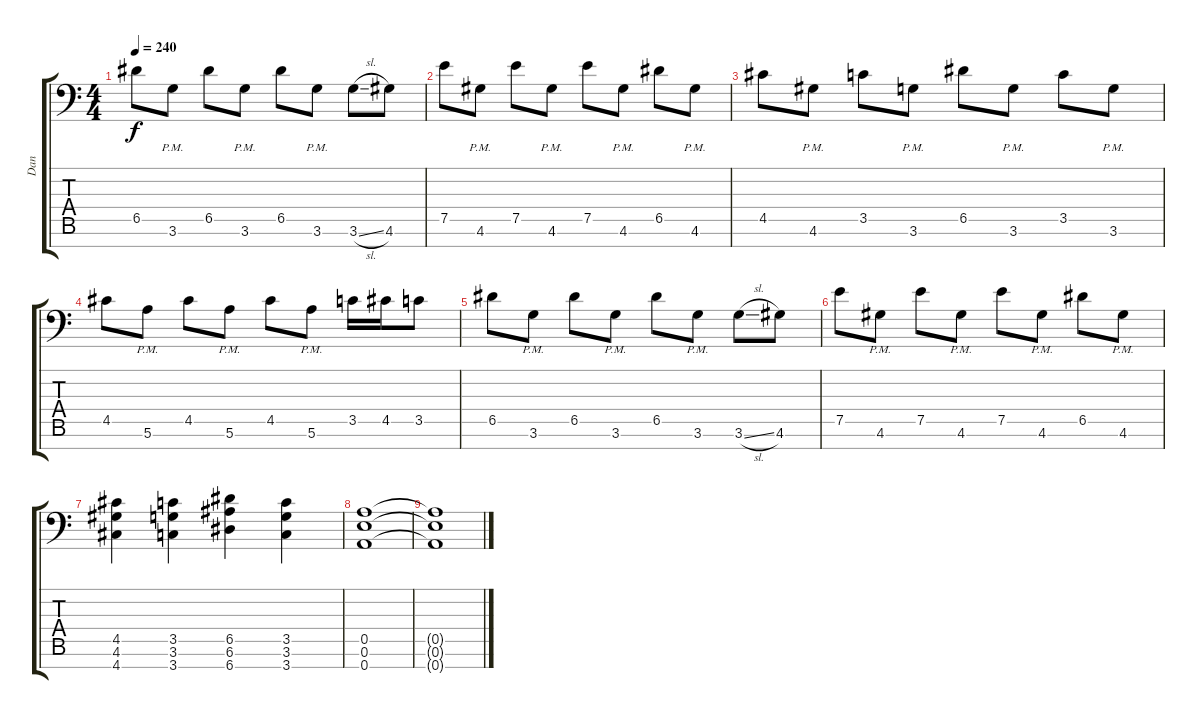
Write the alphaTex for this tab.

\track ("Dan" "Dan") {instrument acousticguitarsteel}
\staff {score tabs}
\tuning (E4 B3 Gb3 D3 A2 E2 A1) {hide}
\ts (4 4)
\tempo 240
\clef f4
\ks c
6.5.8{dy f} 3.6{pm}.8 6.5.8 3.6{pm}.8 6.5.8 3.6{pm}.8 3.6{sl}.8 4.6.8 |
7.5.8 4.6{pm}.8 7.5.8 4.6{pm}.8 7.5.8 4.6{pm}.8 6.5.8 4.6{pm}.8 |
4.5.8 4.6{pm}.8 3.5.8 3.6{pm}.8 6.5.8 3.6{pm}.8 3.5.8 3.6{pm}.8 |
4.5.8 5.6{pm}.8 4.5.8 5.6{pm}.8 4.5.8 5.6{pm}.8 3.5.16 4.5.16 3.5.8 |
6.5.8 3.6{pm}.8 6.5.8 3.6{pm}.8 6.5.8 3.6{pm}.8 3.6{sl}.8 4.6.8 |
7.5.8 4.6{pm}.8 7.5.8 4.6{pm}.8 7.5.8 4.6{pm}.8 6.5.8 4.6{pm}.8 |
(4.5 4.6 4.7).4 (3.5 3.6 3.7).4 (6.5 6.6 6.7).4 (3.5 3.6 3.7).4 |
(0.5 0.6 0.7).1 |
(0.5{t} 0.6{t} 0.7{t}).1
